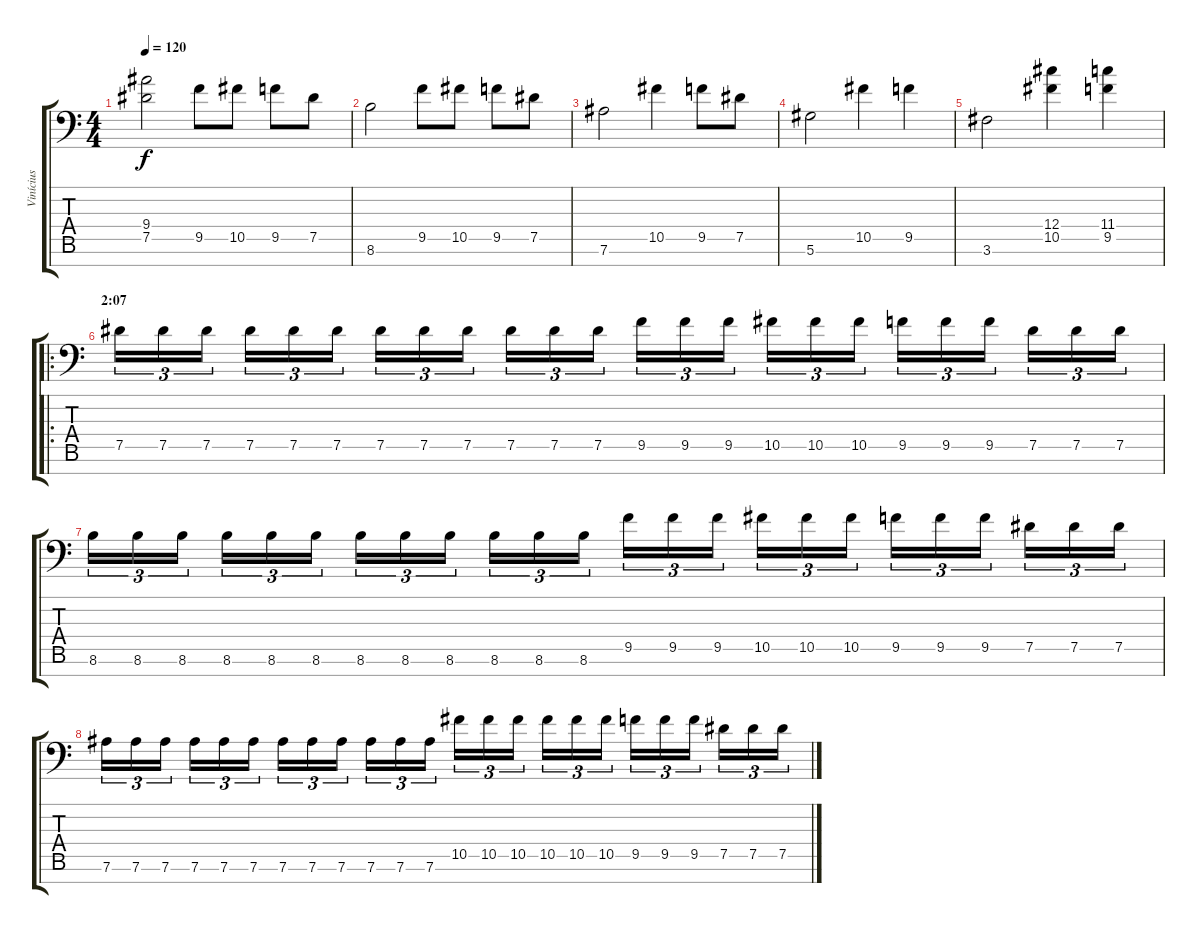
\track ("Vinícius" "Vinícius") {instrument distortionguitar}
\staff {score tabs}
\tuning (Eb4 Bb3 Gb3 Db3 Ab2 Eb2 Bb1) {hide}
\ts (4 4)
\tempo 120
\clef f4
\ks c
(9.4 7.5).2{dy f} 9.5.8 10.5.8 9.5.8 7.5.8 |
8.6.2 9.5.8 10.5.8 9.5.8 7.5.8 |
7.6.2 10.5.4 9.5.8 7.5.8 |
5.6.2 10.5.4 9.5.4 |
3.6.2 (12.4 10.5).4 (11.4 9.5).4 |
\ro
\section ("" "2:07")
7.5.16{tu (3 2)} 7.5.16{tu (3 2)} 7.5.16{tu (3 2)} 7.5.16{tu (3 2)} 7.5.16{tu (3 2)} 7.5.16{tu (3 2)} 7.5.16{tu (3 2)} 7.5.16{tu (3 2)} 7.5.16{tu (3 2)} 7.5.16{tu (3 2)} 7.5.16{tu (3 2)} 7.5.16{tu (3 2)} 9.5.16{tu (3 2)} 9.5.16{tu (3 2)} 9.5.16{tu (3 2)} 10.5.16{tu (3 2)} 10.5.16{tu (3 2)} 10.5.16{tu (3 2)} 9.5.16{tu (3 2)} 9.5.16{tu (3 2)} 9.5.16{tu (3 2)} 7.5.16{tu (3 2)} 7.5.16{tu (3 2)} 7.5.16{tu (3 2)} |
8.6.16{tu (3 2)} 8.6.16{tu (3 2)} 8.6.16{tu (3 2)} 8.6.16{tu (3 2)} 8.6.16{tu (3 2)} 8.6.16{tu (3 2)} 8.6.16{tu (3 2)} 8.6.16{tu (3 2)} 8.6.16{tu (3 2)} 8.6.16{tu (3 2)} 8.6.16{tu (3 2)} 8.6.16{tu (3 2)} 9.5.16{tu (3 2)} 9.5.16{tu (3 2)} 9.5.16{tu (3 2)} 10.5.16{tu (3 2)} 10.5.16{tu (3 2)} 10.5.16{tu (3 2)} 9.5.16{tu (3 2)} 9.5.16{tu (3 2)} 9.5.16{tu (3 2)} 7.5.16{tu (3 2)} 7.5.16{tu (3 2)} 7.5.16{tu (3 2)} |
7.6.16{tu (3 2)} 7.6.16{tu (3 2)} 7.6.16{tu (3 2)} 7.6.16{tu (3 2)} 7.6.16{tu (3 2)} 7.6.16{tu (3 2)} 7.6.16{tu (3 2)} 7.6.16{tu (3 2)} 7.6.16{tu (3 2)} 7.6.16{tu (3 2)} 7.6.16{tu (3 2)} 7.6.16{tu (3 2)} 10.5.16{tu (3 2)} 10.5.16{tu (3 2)} 10.5.16{tu (3 2)} 10.5.16{tu (3 2)} 10.5.16{tu (3 2)} 10.5.16{tu (3 2)} 9.5.16{tu (3 2)} 9.5.16{tu (3 2)} 9.5.16{tu (3 2)} 7.5.16{tu (3 2)} 7.5.16{tu (3 2)} 7.5.16{tu (3 2)}
